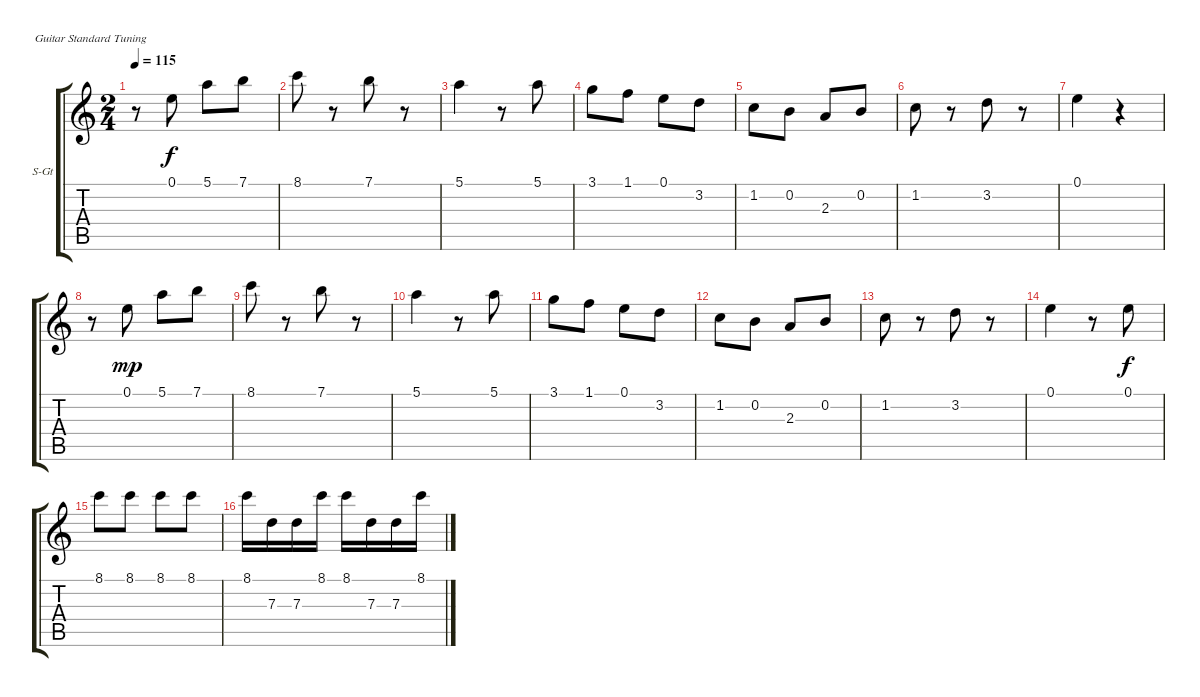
\defaultSystemsLayout 4
\bracketExtendMode groupsimilarinstruments
\firstSystemTrackNameOrientation horizontal
\otherSystemsTrackNameOrientation horizontal
\track ("Violin 1" "S-Gt") {instrument acousticguitarsteel}
\staff {score tabs}
\tuning (E4 B3 G3 D3 A2 E2)
\ts (2 4)
\tempo 115
\clef g2
\ks c
r.8{dy f instrument acousticguitarsteel} 0.1.8 5.1.8 7.1.8 |
8.1.8 r.8 7.1.8 r.8 |
5.1.4 r.8 5.1.8 |
3.1.8 1.1.8 0.1.8 3.2.8 |
1.2.8 0.2.8 2.3.8 0.2.8 |
1.2.8 r.8 3.2.8 r.8 |
0.1.4 r.4 |
r.8 0.1.8{dy mp} 5.1.8 7.1.8 |
8.1.8 r.8 7.1.8 r.8 |
5.1.4 r.8 5.1.8 |
3.1.8 1.1.8 0.1.8 3.2.8 |
1.2.8 0.2.8 2.3.8 0.2.8 |
1.2.8 r.8 3.2.8 r.8 |
0.1.4 r.8 0.1.8{dy f} |
8.1.8 8.1.8 8.1.8 8.1.8 |
8.1.16 7.3.16 7.3.16 8.1.16 8.1.16 7.3.16 7.3.16 8.1.16
